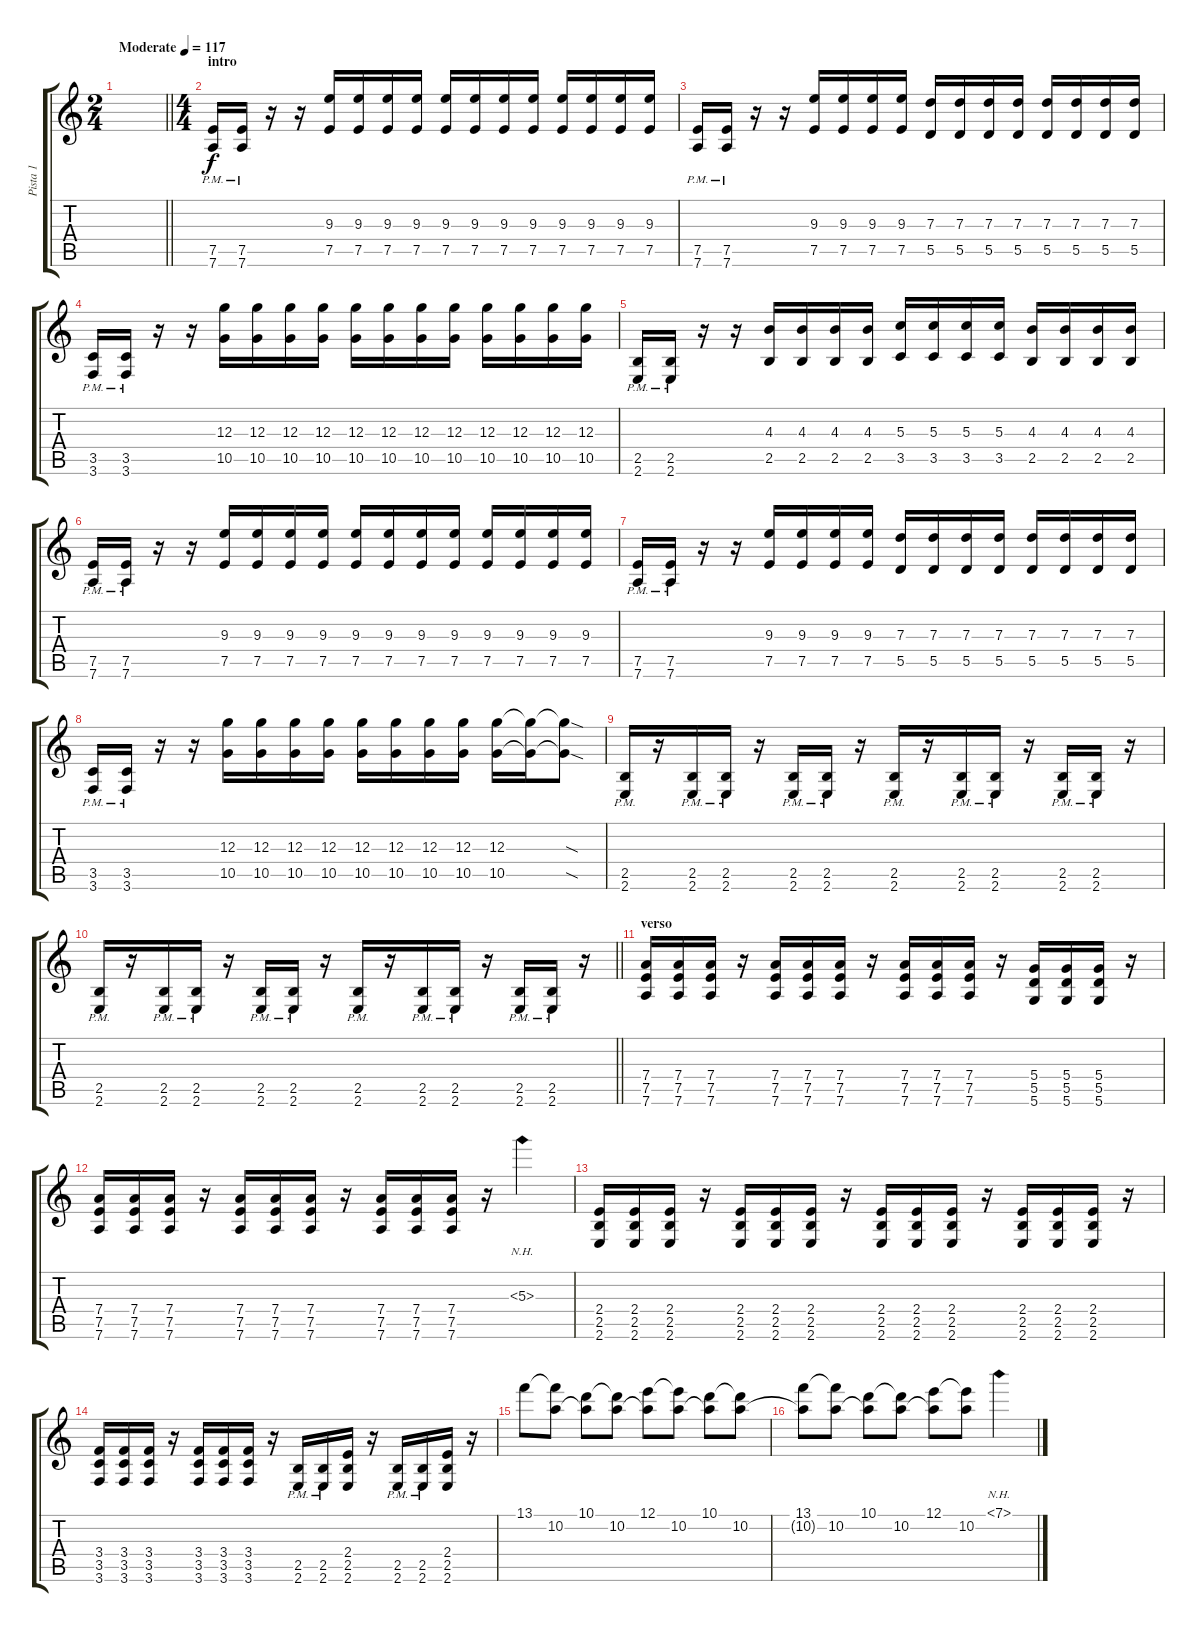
\track ("Pista 1" "Pista 1") {instrument distortionguitar}
\staff {score tabs}
\tuning (E4 B3 G3 D3 A2 D2) {hide}
\ts (2 4)
\tempo (117 "Moderate")
\clef g2
\barLineRight lightlight
\ks c
|
\ts (4 4)
\section ("" "intro")
\ks aminor
(7.5{pm} 7.6{pm}).16 (7.5{pm} 7.6{pm}).16 r.16 r.16 (9.3 7.5).16 (9.3 7.5).16 (9.3 7.5).16 (9.3 7.5).16 (9.3 7.5).16 (9.3 7.5).16 (9.3 7.5).16 (9.3 7.5).16 (9.3 7.5).16 (9.3 7.5).16 (9.3 7.5).16 (9.3 7.5).16 |
(7.5{pm} 7.6{pm}).16 (7.5{pm} 7.6{pm}).16 r.16 r.16 (9.3 7.5).16 (9.3 7.5).16 (9.3 7.5).16 (9.3 7.5).16 (7.3 5.5).16 (7.3 5.5).16 (7.3 5.5).16 (7.3 5.5).16 (7.3 5.5).16 (7.3 5.5).16 (7.3 5.5).16 (7.3 5.5).16 |
(3.5{pm} 3.6{pm}).16 (3.5{pm} 3.6{pm}).16 r.16 r.16 (12.3 10.5).16 (12.3 10.5).16 (12.3 10.5).16 (12.3 10.5).16 (12.3 10.5).16 (12.3 10.5).16 (12.3 10.5).16 (12.3 10.5).16 (12.3 10.5).16 (12.3 10.5).16 (12.3 10.5).16 (12.3 10.5).16 |
(2.5{pm} 2.6{pm}).16 (2.5{pm} 2.6{pm}).16 r.16 r.16 (4.3 2.5).16 (4.3 2.5).16 (4.3 2.5).16 (4.3 2.5).16 (5.3 3.5).16 (5.3 3.5).16 (5.3 3.5).16 (5.3 3.5).16 (4.3 2.5).16 (4.3 2.5).16 (4.3 2.5).16 (4.3 2.5).16 |
(7.5{pm} 7.6{pm}).16 (7.5{pm} 7.6{pm}).16 r.16 r.16 (9.3 7.5).16 (9.3 7.5).16 (9.3 7.5).16 (9.3 7.5).16 (9.3 7.5).16 (9.3 7.5).16 (9.3 7.5).16 (9.3 7.5).16 (9.3 7.5).16 (9.3 7.5).16 (9.3 7.5).16 (9.3 7.5).16 |
(7.5{pm} 7.6{pm}).16 (7.5{pm} 7.6{pm}).16 r.16 r.16 (9.3 7.5).16 (9.3 7.5).16 (9.3 7.5).16 (9.3 7.5).16 (7.3 5.5).16 (7.3 5.5).16 (7.3 5.5).16 (7.3 5.5).16 (7.3 5.5).16 (7.3 5.5).16 (7.3 5.5).16 (7.3 5.5).16 |
(3.5{pm} 3.6{pm}).16 (3.5{pm} 3.6{pm}).16 r.16 r.16 (12.3 10.5).16 (12.3 10.5).16 (12.3 10.5).16 (12.3 10.5).16 (12.3 10.5).16 (12.3 10.5).16 (12.3 10.5).16 (12.3 10.5).16 (12.3 10.5).16 (12.3{t} 10.5{t}).16 (12.3{sod t} 10.5{sod t}).8 |
(2.5{pm} 2.6{pm}).16 r.16 (2.5{pm} 2.6{pm}).16 (2.5{pm} 2.6{pm}).16 r.16 (2.5{pm} 2.6{pm}).16 (2.5{pm} 2.6{pm}).16 r.16 (2.5{pm} 2.6{pm}).16 r.16 (2.5{pm} 2.6{pm}).16 (2.5{pm} 2.6{pm}).16 r.16 (2.5{pm} 2.6{pm}).16 (2.5{pm} 2.6{pm}).16 r.16 |
\barLineRight lightlight
(2.5{pm} 2.6{pm}).16 r.16 (2.5{pm} 2.6{pm}).16 (2.5{pm} 2.6{pm}).16 r.16 (2.5{pm} 2.6{pm}).16 (2.5{pm} 2.6{pm}).16 r.16 (2.5{pm} 2.6{pm}).16 r.16 (2.5{pm} 2.6{pm}).16 (2.5{pm} 2.6{pm}).16 r.16 (2.5{pm} 2.6{pm}).16 (2.5{pm} 2.6{pm}).16 r.16 |
\section ("" "verso")
(7.4 7.5 7.6).16 (7.4 7.5 7.6).16 (7.4 7.5 7.6).16 r.16 (7.4 7.5 7.6).16 (7.4 7.5 7.6).16 (7.4 7.5 7.6).16 r.16 (7.4 7.5 7.6).16 (7.4 7.5 7.6).16 (7.4 7.5 7.6).16 r.16 (5.4 5.5 5.6).16 (5.4 5.5 5.6).16 (5.4 5.5 5.6).16 r.16 |
(7.4 7.5 7.6).16 (7.4 7.5 7.6).16 (7.4 7.5 7.6).16 r.16 (7.4 7.5 7.6).16 (7.4 7.5 7.6).16 (7.4 7.5 7.6).16 r.16 (7.4 7.5 7.6).16 (7.4 7.5 7.6).16 (7.4 7.5 7.6).16 r.16 5.3{nh}.4 |
(2.4 2.5 2.6).16 (2.4 2.5 2.6).16 (2.4 2.5 2.6).16 r.16 (2.4 2.5 2.6).16 (2.4 2.5 2.6).16 (2.4 2.5 2.6).16 r.16 (2.4 2.5 2.6).16 (2.4 2.5 2.6).16 (2.4 2.5 2.6).16 r.16 (2.4 2.5 2.6).16 (2.4 2.5 2.6).16 (2.4 2.5 2.6).16 r.16 |
(3.4 3.5 3.6).16 (3.4 3.5 3.6).16 (3.4 3.5 3.6).16 r.16 (3.4 3.5 3.6).16 (3.4 3.5 3.6).16 (3.4 3.5 3.6).16 r.16 (2.5{pm} 2.6{pm}).16 (2.5{pm} 2.6{pm}).16 (2.4 2.5 2.6).16 r.16 (2.5{pm} 2.6{pm}).16 (2.5{pm} 2.6{pm}).16 (2.4 2.5 2.6).16 r.16 |
13.1.8 (13.1{t} 10.2).8 (10.1 10.2{t}).8 (10.1{t} 10.2).8 (12.1 10.2{t}).8 (12.1{t} 10.2).8 (10.1 10.2{t}).8 (10.1{t} 10.2).8 |
(13.1 10.2{t}).8 (13.1{t} 10.2).8 (10.1 10.2{t}).8 (10.1{t} 10.2).8 (12.1 10.2{t}).8 (12.1{t} 10.2).8 7.1{nh}.4
